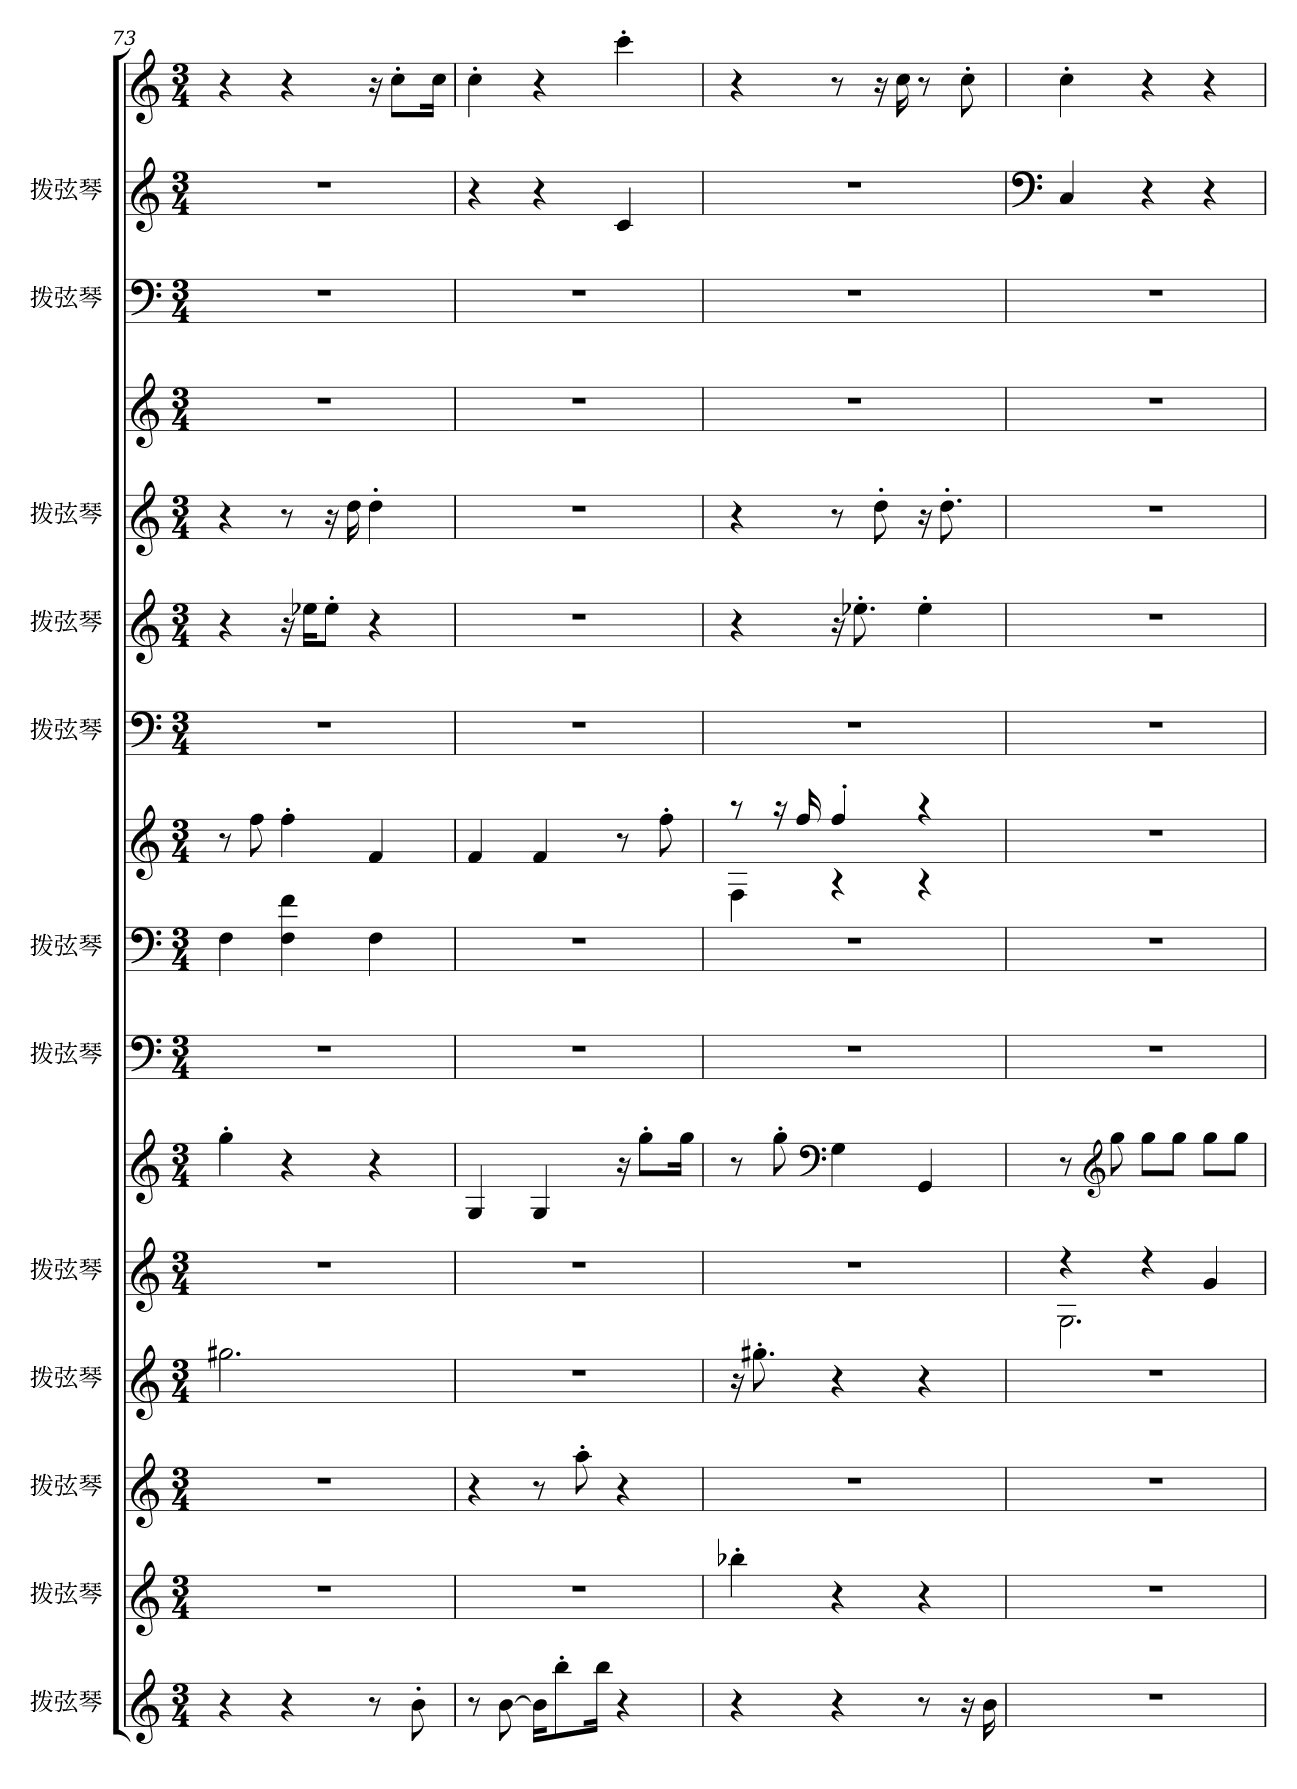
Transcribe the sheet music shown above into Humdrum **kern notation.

**kern	**kern	**kern	**kern	**kern	**kern	**kern	**kern	**kern	**kern	**kern	**kern	**kern	**kern	**kern	**kern
*part12	*part11	*part10	*part9	*part8	*part8	*part7	*part6	*part6	*part5	*part4	*part3	*part3	*part2	*part1	*part1
*staff16	*staff15	*staff14	*staff13	*staff12	*staff11	*staff10	*staff9	*staff8	*staff7	*staff6	*staff5	*staff4	*staff3	*staff2	*staff1
*I"拨弦琴	*I"拨弦琴	*I"拨弦琴	*I"拨弦琴	*I"拨弦琴	*	*I"拨弦琴	*I"拨弦琴	*	*I"拨弦琴	*I"拨弦琴	*I"拨弦琴	*	*I"拨弦琴	*I"拨弦琴	*
*clefG2	*clefG2	*clefG2	*clefG2	*clefG2	*clefG2	*clefF4	*clefF4	*clefG2	*clefF4	*clefG2	*clefG2	*clefG2	*clefF4	*clefG2	*clefG2
*k[]	*k[]	*k[]	*k[]	*k[]	*k[]	*k[]	*k[]	*k[]	*k[]	*k[]	*k[]	*k[]	*k[]	*k[]	*k[]
*M3/4	*M3/4	*M3/4	*M3/4	*M3/4	*M3/4	*M3/4	*M3/4	*M3/4	*M3/4	*M3/4	*M3/4	*M3/4	*M3/4	*M3/4	*M3/4
=73	=73	=73	=73	=73	=73	=73	=73	=73	=73	=73	=73	=73	=73	=73	=73
4r	2.r	2.r	2.gg#X\	2.r	4gg'\	2.r	4F\	8r	2.r	4r	4r	2.r	2.r	2.r	4r
.	.	.	.	.	.	.	.	8ff\	.	.	.	.	.	.	.
4r	.	.	.	.	4r	.	4F\ 4f\	4ff'\	.	16r	8r	.	.	.	4r
.	.	.	.	.	.	.	.	.	.	16ee-X\KL	.	.	.	.	.
.	.	.	.	.	.	.	.	.	.	8ee-'\J	16r	.	.	.	.
.	.	.	.	.	.	.	.	.	.	.	16dd\	.	.	.	.
8r	.	.	.	.	4r	.	4F\	4f/	.	4r	4dd'\	.	.	.	16r
.	.	.	.	.	.	.	.	.	.	.	.	.	.	.	8cc'\L
8b'\	.	.	.	.	.	.	.	.	.	.	.	.	.	.	.
.	.	.	.	.	.	.	.	.	.	.	.	.	.	.	16cc\Jk
!!LO:PB:g=z
=74	=74	=74	=74	=74	=74	=74	=74	=74	=74	=74	=74	=74	=74	=74	=74
8r	2.r	4r	2.r	2.r	4G/	2.r	2.r	4f/	2.r	2.r	2.r	2.r	2.r	4r	4cc'\
[8b\	.	.	.	.	.	.	.	.	.	.	.	.	.	.	.
16b\KL]	.	8r	.	.	4G/	.	.	4f/	.	.	.	.	.	4r	4r
8bb'\	.	.	.	.	.	.	.	.	.	.	.	.	.	.	.
.	.	8aa'\	.	.	.	.	.	.	.	.	.	.	.	.	.
16bb\Jk	.	.	.	.	.	.	.	.	.	.	.	.	.	.	.
4r	.	4r	.	.	16r	.	.	8r	.	.	.	.	.	4c/	4ccc'\
.	.	.	.	.	8gg'\L	.	.	.	.	.	.	.	.	.	.
.	.	.	.	.	.	.	.	8ff'\	.	.	.	.	.	.	.
.	.	.	.	.	16gg\Jk	.	.	.	.	.	.	.	.	.	.
=75	=75	=75	=75	=75	=75	=75	=75	=75	=75	=75	=75	=75	=75	=75	=75
*	*	*	*	*	*	*	*	*^	*	*	*	*	*	*	*
4r	4bb-X'\	2.r	16r	2.r	8r	2.r	2.r	8r	4F\	2.r	4r	4r	2.r	2.r	2.r	4r
.	.	.	8.gg#X'\	.	.	.	.	.	.	.	.	.	.	.	.	.
.	.	.	.	.	8gg'\	.	.	16r	.	.	.	.	.	.	.	.
.	.	.	.	.	.	.	.	16ff/	.	.	.	.	.	.	.	.
*	*	*	*	*	*clefF4	*	*	*	*	*	*	*	*	*	*	*
4r	4r	.	4r	.	4G\	.	.	4ff'/	4r	.	16r	8r	.	.	.	8r
.	.	.	.	.	.	.	.	.	.	.	8.ee-X'\	.	.	.	.	.
.	.	.	.	.	.	.	.	.	.	.	.	8dd'\	.	.	.	16r
.	.	.	.	.	.	.	.	.	.	.	.	.	.	.	.	16cc\
8r	4r	.	4r	.	4GG/	.	.	4r	4r	.	4ee-'\	16r	.	.	.	8r
.	.	.	.	.	.	.	.	.	.	.	.	8.dd'\	.	.	.	.
16r	.	.	.	.	.	.	.	.	.	.	.	.	.	.	.	8cc'\
16b\	.	.	.	.	.	.	.	.	.	.	.	.	.	.	.	.
*	*	*	*	*	*	*	*	*v	*v	*	*	*	*	*	*	*
=76	=76	=76	=76	=76	=76	=76	=76	=76	=76	=76	=76	=76	=76	=76	=76
*	*	*	*	*	*	*	*	*	*	*	*	*	*	*clefF4	*
*	*	*	*	*^	*	*	*	*	*	*	*	*	*	*	*
2.r	2.r	2.r	2.r	4r	2.G\	8r	2.r	2.r	2.r	2.r	2.r	2.r	2.r	2.r	4C/	4cc'\
*	*	*	*	*	*	*clefG2	*	*	*	*	*	*	*	*	*	*
.	.	.	.	.	.	8gg\	.	.	.	.	.	.	.	.	.	.
.	.	.	.	4r	.	8gg\L	.	.	.	.	.	.	.	.	4r	4r
.	.	.	.	.	.	8gg\J	.	.	.	.	.	.	.	.	.	.
.	.	.	.	4g/	.	8gg\L	.	.	.	.	.	.	.	.	4r	4r
.	.	.	.	.	.	8gg\J	.	.	.	.	.	.	.	.	.	.
*	*	*	*	*v	*v	*	*	*	*	*	*	*	*	*	*	*
=	=	=	=	=	=	=	=	=	=	=	=	=	=	=	=
*-	*-	*-	*-	*-	*-	*-	*-	*-	*-	*-	*-	*-	*-	*-	*-
